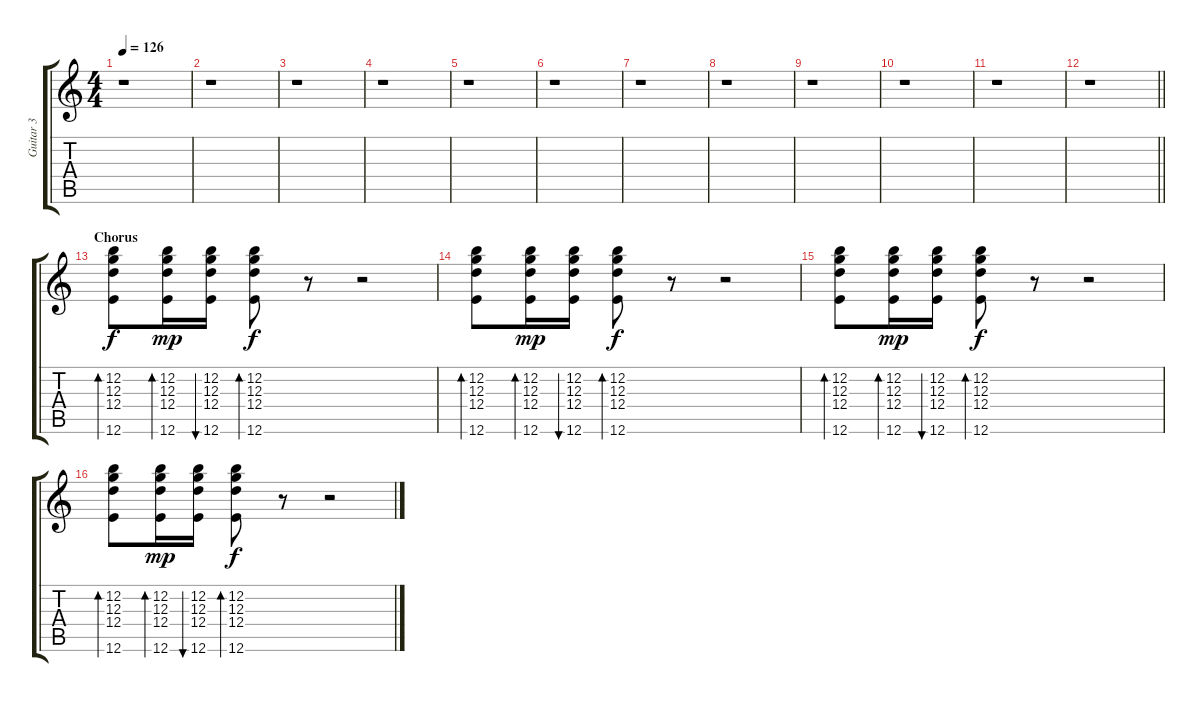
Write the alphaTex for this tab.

\track ("Guitar 3" "Guitar 3") {instrument electricguitarclean}
\staff {score tabs}
\tuning (E4 B3 G3 D3 A2 E2) {hide}
\ts (4 4)
\tempo 126
\clef g2
\ks c
r.1{dy f} |
r.1 |
r.1 |
r.1 |
r.1 |
r.1 |
r.1 |
r.1 |
r.1 |
r.1 |
r.1 |
\barLineRight lightlight
r.1 |
\section ("" "Chorus")
(12.2 12.3 12.4 12.6).8{bd 60} (12.2 12.3 12.4 12.6).16{bd 60 dy mp} (12.2 12.3 12.4 12.6).16{bu 60} (12.2 12.3 12.4 12.6).8{bd 60 dy f} r.8 r.2 |
(12.2 12.3 12.4 12.6).8{bd 60} (12.2 12.3 12.4 12.6).16{bd 60 dy mp} (12.2 12.3 12.4 12.6).16{bu 60} (12.2 12.3 12.4 12.6).8{bd 60 dy f} r.8 r.2 |
(12.2 12.3 12.4 12.6).8{bd 60} (12.2 12.3 12.4 12.6).16{bd 60 dy mp} (12.2 12.3 12.4 12.6).16{bu 60} (12.2 12.3 12.4 12.6).8{bd 60 dy f} r.8 r.2 |
(12.2 12.3 12.4 12.6).8{bd 60} (12.2 12.3 12.4 12.6).16{bd 60 dy mp} (12.2 12.3 12.4 12.6).16{bu 60} (12.2 12.3 12.4 12.6).8{bd 60 dy f} r.8 r.2
